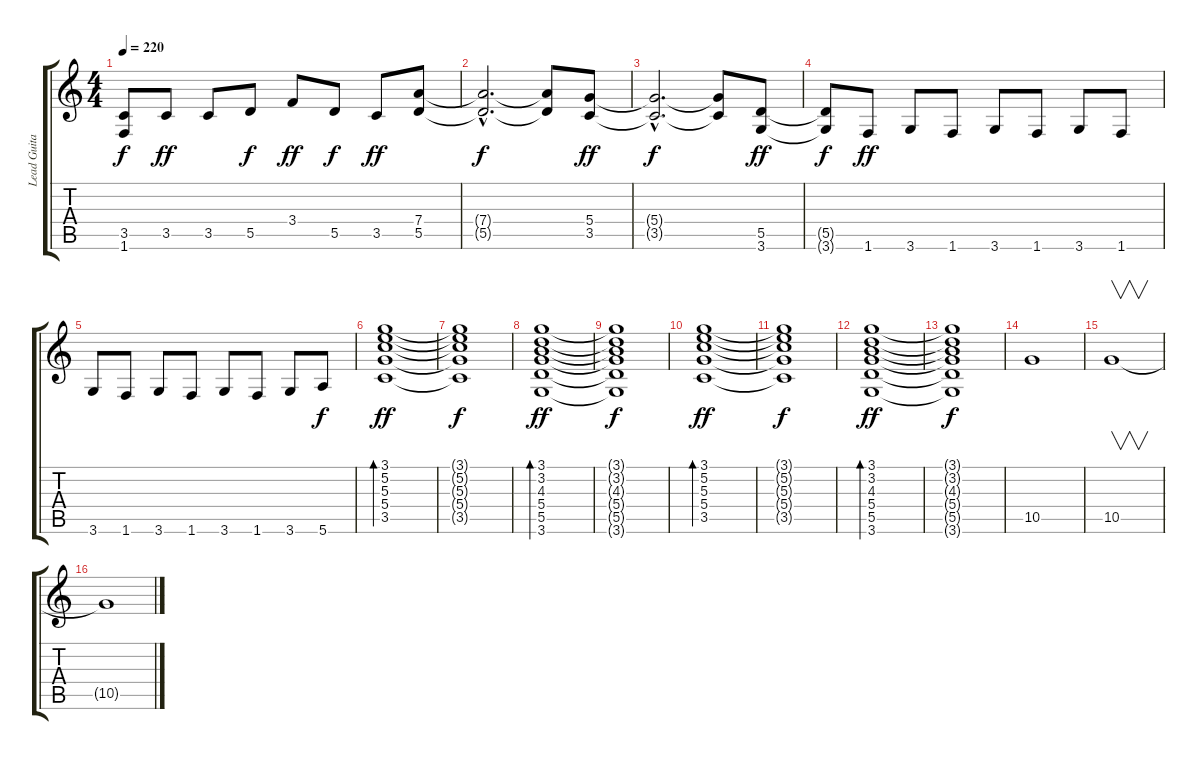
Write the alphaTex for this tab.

\track ("Lead Guitar" "Lead Guita") {instrument overdrivenguitar}
\staff {score tabs}
\tuning (E4 B3 G3 D3 A2 E2) {hide}
\ts (4 4)
\tempo 220
\clef g2
\ks c
(3.5{t} 1.6{t}).8{dy f} 3.5.8{dy ff} 3.5.8 5.5.8{dy f} 3.4.8{dy ff} 5.5.8{dy f} 3.5.8{dy ff} (7.4 5.5).8 |
(7.4{hac t} 5.5{hac t}).2{d dy f} (7.4{t} 5.5{t}).8 (5.4 3.5).8{dy ff} |
(5.4{hac t} 3.5{hac t}).2{d dy f} (5.4{t} 3.5{t}).8 (5.5 3.6).8{dy ff} |
(5.5{t} 3.6{t}).8{dy f} 1.6.8{dy ff} 3.6.8 1.6.8 3.6.8 1.6.8 3.6.8 1.6.8 |
3.6.8 1.6.8 3.6.8 1.6.8 3.6.8 1.6.8 3.6.8 5.6.8{dy f} |
(3.1 5.2 5.3 5.4 3.5).1{bd 240 dy ff} |
(3.1{t} 5.2{t} 5.3{t} 5.4{t} 3.5{t}).1{dy f} |
(3.1 3.2 4.3 5.4 5.5 3.6).1{bd 240 dy ff} |
(3.1{t} 3.2{t} 4.3{t} 5.4{t} 5.5{t} 3.6{t}).1{dy f} |
(3.1 5.2 5.3 5.4 3.5).1{bd 240 dy ff} |
(3.1{t} 5.2{t} 5.3{t} 5.4{t} 3.5{t}).1{dy f} |
(3.1 3.2 4.3 5.4 5.5 3.6).1{bd 240 dy ff} |
(3.1{t} 3.2{t} 4.3{t} 5.4{t} 5.5{t} 3.6{t}).1{dy f} |
10.5.1 |
10.5.1{v} |
10.5{t}.1
